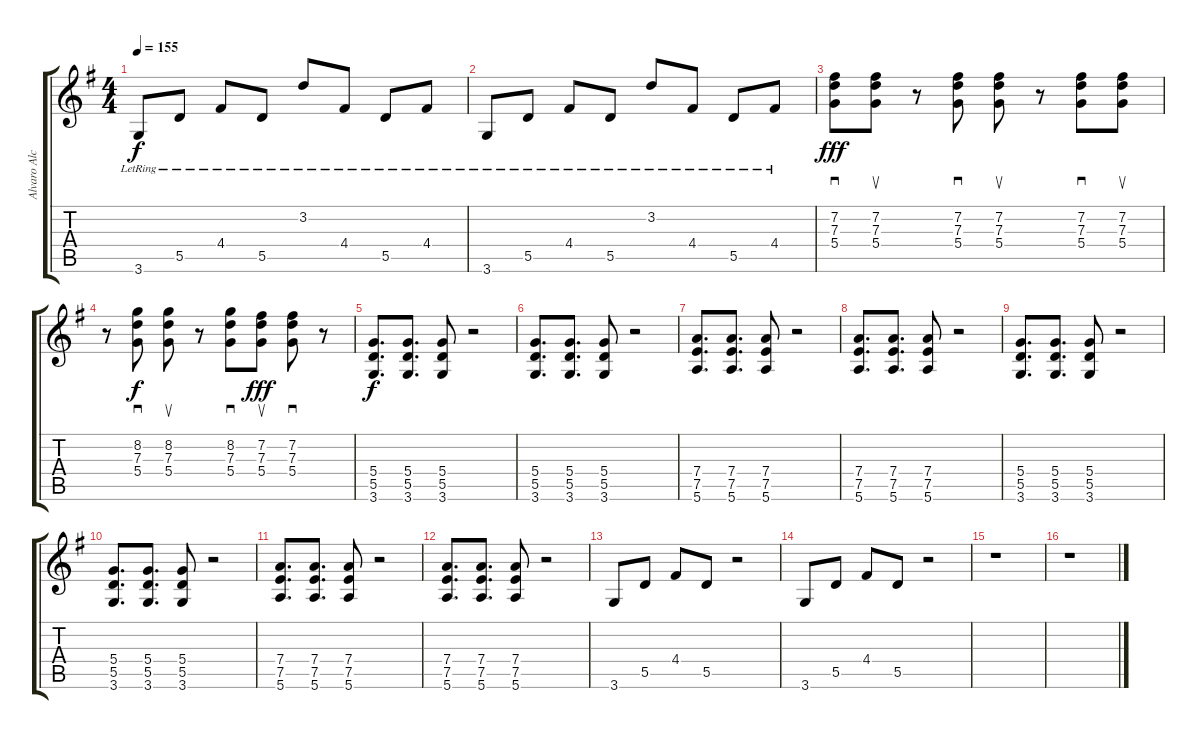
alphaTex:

\track ("Alvaro Alcala (rhythm)" "Alvaro Alc") {instrument electricguitarmuted}
\staff {score tabs}
\tuning (E4 B3 G3 D3 A2 E2) {hide}
\ts (4 4)
\tempo 155
\clef g2
\ks g
3.6{lr}.8{dy f} 5.5{lr}.8 4.4{lr}.8 5.5{lr}.8 3.2{lr}.8 4.4{lr}.8 5.5{lr}.8 4.4{lr}.8 |
3.6{lr}.8 5.5{lr}.8 4.4{lr}.8 5.5{lr}.8 3.2{lr}.8 4.4{lr}.8 5.5{lr}.8 4.4{lr}.8 |
(7.2 7.3 5.4).8{sd dy fff} (7.2 7.3 5.4).8{su} r.8 (7.2 7.3 5.4).8{sd} (7.2 7.3 5.4).8{su} r.8 (7.2 7.3 5.4).8{sd} (7.2 7.3 5.4).8{su} |
r.8 (8.2 7.3 5.4).8{sd dy f} (8.2 7.3 5.4).8{su} r.8 (8.2 7.3 5.4).8{sd} (7.2 7.3 5.4).8{su dy fff} (7.2 7.3 5.4).8{sd} r.8 |
(5.4 5.5 3.6).8{d dy f} (5.4 5.5 3.6).8{d} (5.4 5.5 3.6).8 r.2 |
(5.4 5.5 3.6).8{d} (5.4 5.5 3.6).8{d} (5.4 5.5 3.6).8 r.2 |
(7.4 7.5 5.6).8{d} (7.4 7.5 5.6).8{d} (7.4 7.5 5.6).8 r.2 |
(7.4 7.5 5.6).8{d} (7.4 7.5 5.6).8{d} (7.4 7.5 5.6).8 r.2 |
(5.4 5.5 3.6).8{d} (5.4 5.5 3.6).8{d} (5.4 5.5 3.6).8 r.2 |
(5.4 5.5 3.6).8{d} (5.4 5.5 3.6).8{d} (5.4 5.5 3.6).8 r.2 |
(7.4 7.5 5.6).8{d} (7.4 7.5 5.6).8{d} (7.4 7.5 5.6).8 r.2 |
(7.4 7.5 5.6).8{d} (7.4 7.5 5.6).8{d} (7.4 7.5 5.6).8 r.2 |
3.6.8 5.5.8 4.4.8 5.5.8 r.2 |
3.6.8 5.5.8 4.4.8 5.5.8 r.2 |
r.1 |
r.1
